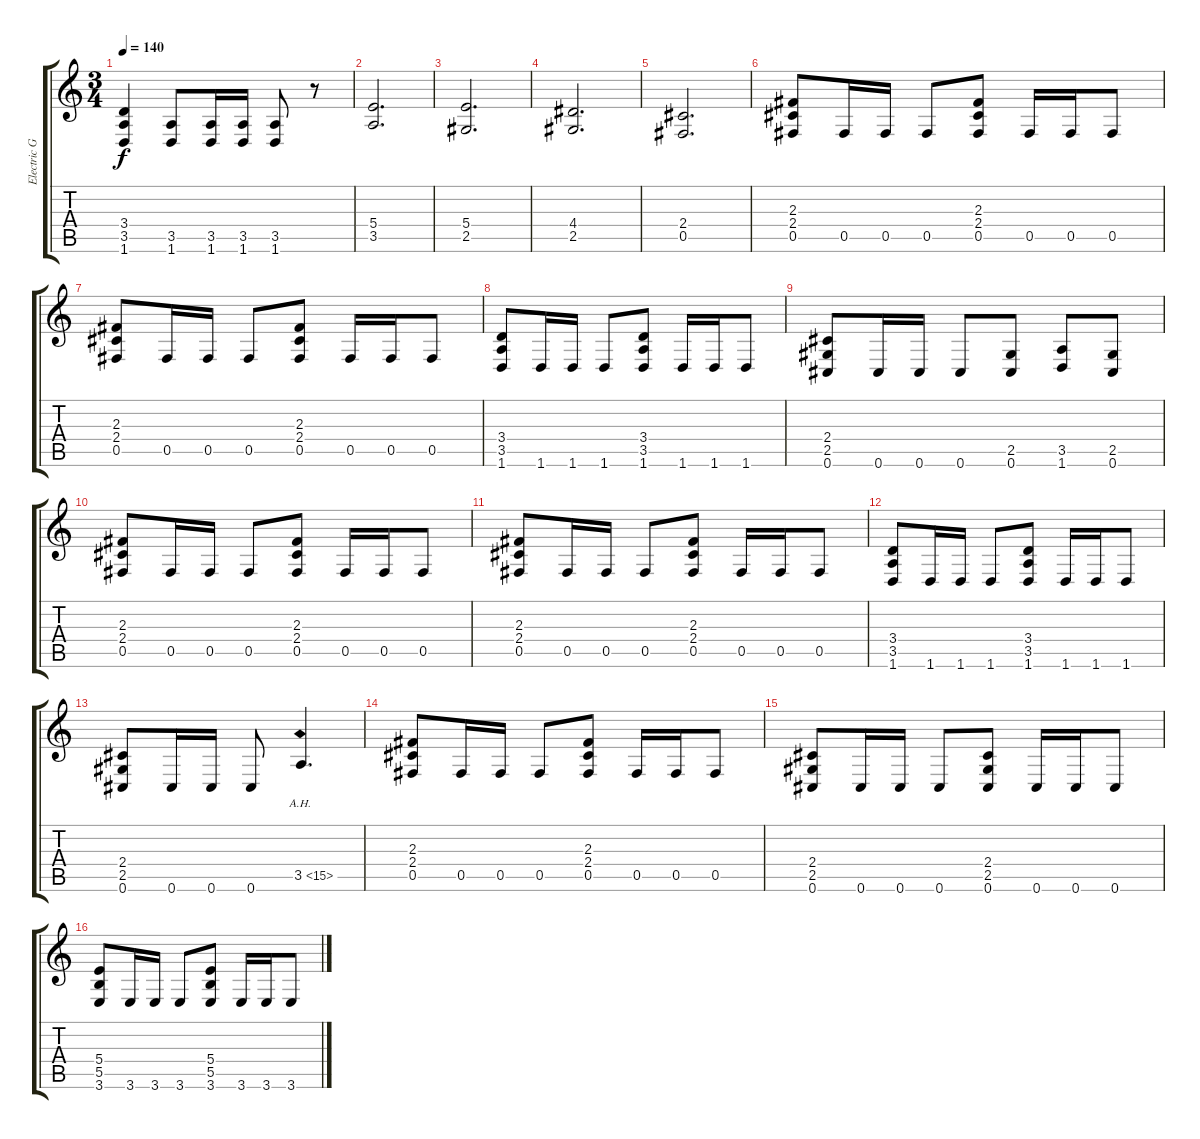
\track ("Electric Guitar 2" "Electric G") {instrument distortionguitar}
\staff {score tabs}
\tuning (Db4 Ab3 E3 B2 Gb2 Db2) {hide}
\ts (3 4)
\tempo 140
\clef g2
\ks c
(3.4 3.5 1.6).4{dy f} (3.5 1.6).8 (3.5 1.6).16 (3.5 1.6).16 (3.5 1.6).8 r.8 |
(5.4 3.5).2{d} |
(5.4 2.5).2{d} |
(4.4 2.5).2{d} |
(2.4 0.5).2{d} |
(2.3 2.4 0.5).8 0.5.16 0.5.16 0.5.8 (2.3 2.4 0.5).8 0.5.16 0.5.16 0.5.8 |
(2.3 2.4 0.5).8 0.5.16 0.5.16 0.5.8 (2.3 2.4 0.5).8 0.5.16 0.5.16 0.5.8 |
(3.4 3.5 1.6).8 1.6.16 1.6.16 1.6.8 (3.4 3.5 1.6).8 1.6.16 1.6.16 1.6.8 |
(2.4 2.5 0.6).8 0.6.16 0.6.16 0.6.8 (2.5 0.6).8 (3.5 1.6).8 (2.5 0.6).8 |
(2.3 2.4 0.5).8 0.5.16 0.5.16 0.5.8 (2.3 2.4 0.5).8 0.5.16 0.5.16 0.5.8 |
(2.3 2.4 0.5).8 0.5.16 0.5.16 0.5.8 (2.3 2.4 0.5).8 0.5.16 0.5.16 0.5.8 |
(3.4 3.5 1.6).8 1.6.16 1.6.16 1.6.8 (3.4 3.5 1.6).8 1.6.16 1.6.16 1.6.8 |
(2.4 2.5 0.6).8 0.6.16 0.6.16 0.6.8 3.5{ah 12}.4{d} |
(2.3 2.4 0.5).8 0.5.16 0.5.16 0.5.8 (2.3 2.4 0.5).8 0.5.16 0.5.16 0.5.8 |
(2.4 2.5 0.6).8 0.6.16 0.6.16 0.6.8 (2.4 2.5 0.6).8 0.6.16 0.6.16 0.6.8 |
(5.4 5.5 3.6).8 3.6.16 3.6.16 3.6.8 (5.4 5.5 3.6).8 3.6.16 3.6.16 3.6.8
